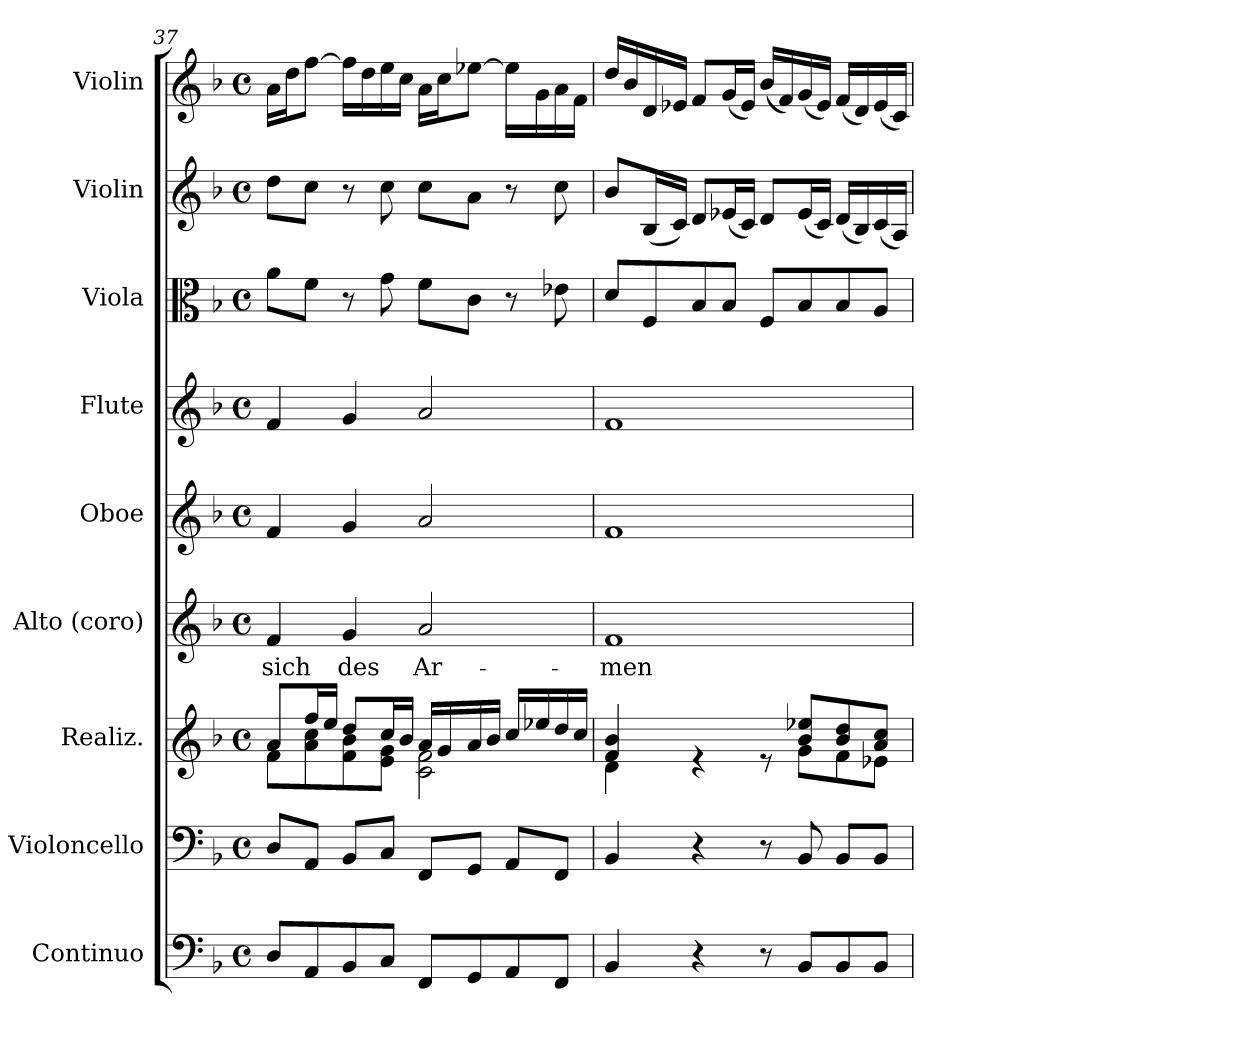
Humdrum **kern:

**kern	**kern	**kern	**kern	**text	**kern	**kern	**kern	**kern	**kern
*part9	*part8	*part7	*part6	*part6	*part5	*part4	*part3	*part2	*part1
*staff9	*staff8	*staff7	*staff6	*staff6	*staff5	*staff4	*staff3	*staff2	*staff1
*I"Continuo	*I"Violoncello	*I"Realiz.	*I"Alto (coro)	*	*I"Oboe	*I"Flute	*I"Viola	*I"Violin	*I"Violin
*I'Cto.	*I'Vc.	*	*I'A.	*	*I'Ob.	*I'Fl.	*I'Vla.	*I'Vln.	*I'Vln.
!!LO:LB:g=z
*clefF4	*clefF4	*clefG2	*clefG2	*	*clefG2	*clefG2	*clefC3	*clefG2	*clefG2
*ITrd7c12	*	*	*	*	*	*	*	*	*
*k[b-]	*k[b-]	*k[b-]	*k[b-]	*	*k[b-]	*k[b-]	*k[b-]	*k[b-]	*k[b-]
*M4/4	*M4/4	*M4/4	*M4/4	*	*M4/4	*M4/4	*M4/4	*M4/4	*M4/4
*met(c)	*met(c)	*met(c)	*met(c)	*	*met(c)	*met(c)	*met(c)	*met(c)	*met(c)
=37	=37	=37	=37	=37	=37	=37	=37	=37	=37
*	*	*^	*	*	*	*	*	*	*
!	!	!	!	!	!LO:LY:b	!	!	!	!	!
8DD/L	8D/L	8a/L	8f\L	4f/	sich	4f/	4f/	8a\L	8dd\L	16a\LL
.	.	.	.	.	.	.	.	.	.	16dd\J
8AAA/	8AA/J	16ff/L	8a\ 8cc\	.	.	.	.	8f\J	8cc\J	[8ff\J
.	.	16ee/JJ	.	.	.	.	.	.	.	.
!	!	!	!	!	!LO:LY:b	!	!	!	!	!
8BBB-/	8BB-/L	8dd/L	8f\ 8b-\	4g/	des	4g/	4g/	8r	8r	16ff\LL]
.	.	.	.	.	.	.	.	.	.	16dd\
8CC/J	8C/J	16cc/L	8e\ 8g\J	.	.	.	.	8g\	8cc\	16ee\
.	.	16b-/JJ	.	.	.	.	.	.	.	16cc\JJ
!	!	!	!	!	!LO:LY:b	!	!	!	!	!
8FFF/L	8FF/L	16a/LL	2c\ 2f\	2a/	Ar-	2a/	2a/	8f\L	8cc\L	16a\LL
.	.	16g/	.	.	.	.	.	.	.	16cc\J
8GGG/	8GG/J	16a/	.	.	.	.	.	8c\J	8a\J	[8ee-X\J
.	.	16b-/JJ	.	.	.	.	.	.	.	.
8AAA/	8AA/L	16cc/LL	.	.	.	.	.	8r	8r	16ee-\LL]
.	.	16ee-X/	.	.	.	.	.	.	.	16g\
8FFF/J	8FF/J	16dd/	.	.	.	.	.	8e-X\	8cc\	16a\
.	.	16cc/JJ	.	.	.	.	.	.	.	16f\JJ
=38	=38	=38	=38	=38	=38	=38	=38	=38	=38	=38
!	!	!	!	!	!LO:LY:b	!	!	!	!	!
4BBB-/	4BB-/	4f/ 4b-/	4d\	1f	-men	1f	1f	8d/L	8b-/L	16dd/LL
.	.	.	.	.	.	.	.	.	.	16b-/
.	.	.	.	.	.	.	.	8F/	(16B-/L	16d/
.	.	.	.	.	.	.	.	.	16c/JJ)	16e-X/JJ
4r	4r	4re	4.ryy	.	.	.	.	8B-/	8d/L	8f/L
.	.	.	.	.	.	.	.	8B-/J	(16e-X/L	(16g/L
.	.	.	.	.	.	.	.	.	16c/JJ)	16e-/JJ)
8r	8r	8re	.	.	.	.	.	8F/L	8d/L	(16b-/LL
.	.	.	.	.	.	.	.	.	.	16f/)
8BBB-/L	8BB-/	8b-/ 8ee-X/L	8g\L	.	.	.	.	8B-/	(16e-/L	(16g/
.	.	.	.	.	.	.	.	.	16c/JJ)	16e-/JJ)
8BBB-/	8BB-/L	8b-/ 8dd/	8f\	.	.	.	.	8B-/	(16d/LL	(16f/LL
.	.	.	.	.	.	.	.	.	16B-/)	16d/)
8BBB-/J	8BB-/J	8a/ 8cc/J	8e-X\J	.	.	.	.	8A/J	(16c/	(16e-/
.	.	.	.	.	.	.	.	.	16A/JJ)	16c/JJ)
*	*	*v	*v	*	*	*	*	*	*	*
=	=	=	=	=	=	=	=	=	=
*-	*-	*-	*-	*-	*-	*-	*-	*-	*-
